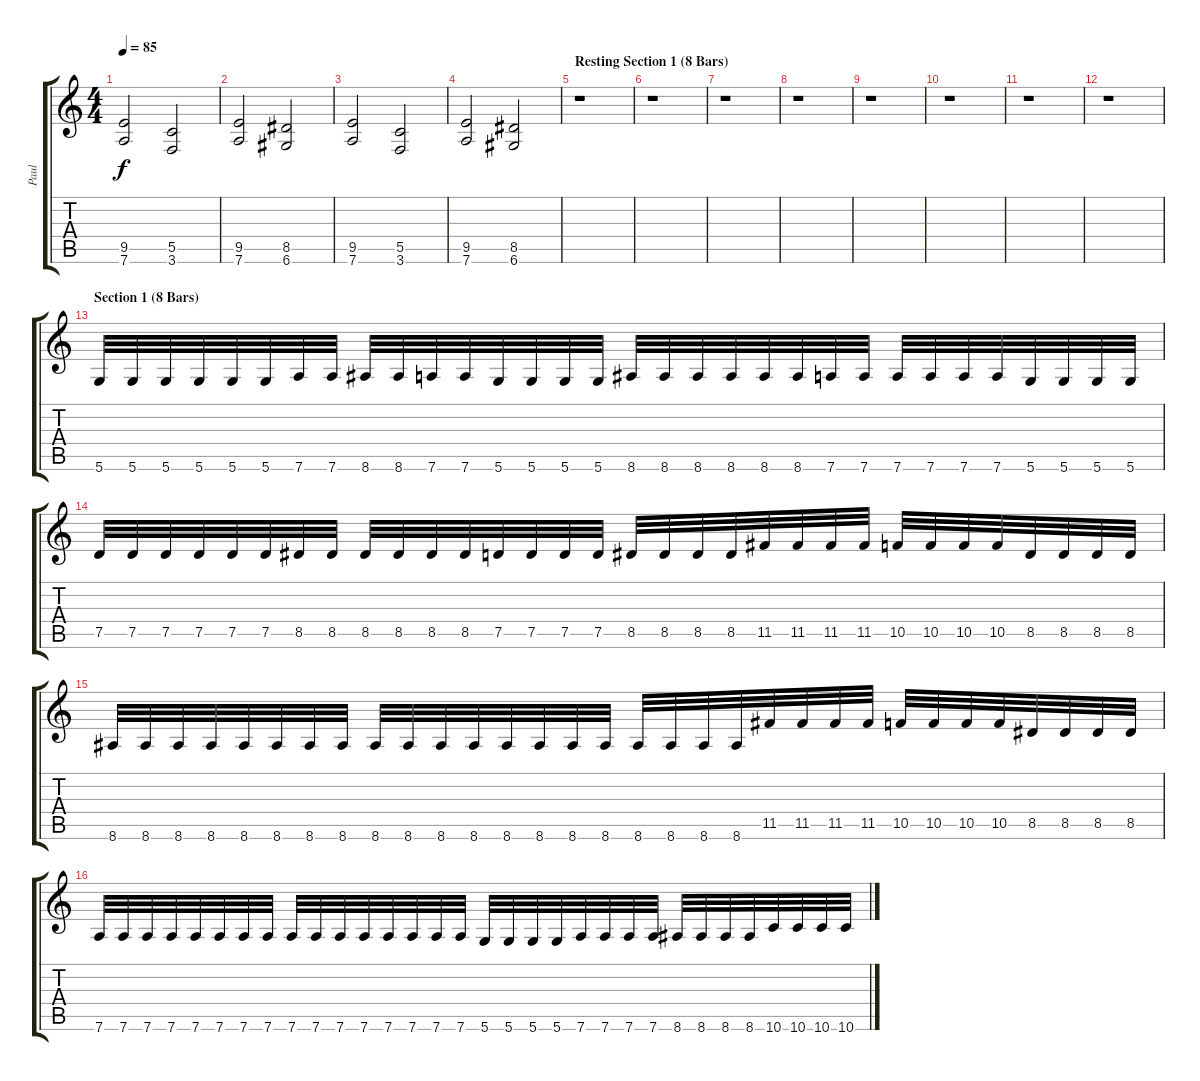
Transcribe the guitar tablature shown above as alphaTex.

\track ("Paul" "Paul") {instrument distortionguitar}
\staff {score tabs}
\tuning (D4 A3 F3 C3 G2 D2) {hide}
\ts (4 4)
\tempo 85
\clef g2
\ks c
(9.5 7.6).2{dy f} (5.5 3.6).2 |
(9.5 7.6).2 (8.5 6.6).2 |
(9.5 7.6).2 (5.5 3.6).2 |
(9.5 7.6).2 (8.5 6.6).2 |
\section ("" "Resting Section 1 (8 Bars)")
r.1 |
r.1 |
r.1 |
r.1 |
r.1 |
r.1 |
r.1 |
r.1 |
\section ("" "Section 1 (8 Bars)")
5.6.32 5.6.32 5.6.32 5.6.32 5.6.32 5.6.32 7.6.32 7.6.32 8.6.32 8.6.32 7.6.32 7.6.32 5.6.32 5.6.32 5.6.32 5.6.32 8.6.32 8.6.32 8.6.32 8.6.32 8.6.32 8.6.32 7.6.32 7.6.32 7.6.32 7.6.32 7.6.32 7.6.32 5.6.32 5.6.32 5.6.32 5.6.32 |
7.5.32 7.5.32 7.5.32 7.5.32 7.5.32 7.5.32 8.5.32 8.5.32 8.5.32 8.5.32 8.5.32 8.5.32 7.5.32 7.5.32 7.5.32 7.5.32 8.5.32 8.5.32 8.5.32 8.5.32 11.5.32 11.5.32 11.5.32 11.5.32 10.5.32 10.5.32 10.5.32 10.5.32 8.5.32 8.5.32 8.5.32 8.5.32 |
8.6.32 8.6.32 8.6.32 8.6.32 8.6.32 8.6.32 8.6.32 8.6.32 8.6.32 8.6.32 8.6.32 8.6.32 8.6.32 8.6.32 8.6.32 8.6.32 8.6.32 8.6.32 8.6.32 8.6.32 11.5.32 11.5.32 11.5.32 11.5.32 10.5.32 10.5.32 10.5.32 10.5.32 8.5.32 8.5.32 8.5.32 8.5.32 |
7.6.32 7.6.32 7.6.32 7.6.32 7.6.32 7.6.32 7.6.32 7.6.32 7.6.32 7.6.32 7.6.32 7.6.32 7.6.32 7.6.32 7.6.32 7.6.32 5.6.32 5.6.32 5.6.32 5.6.32 7.6.32 7.6.32 7.6.32 7.6.32 8.6.32 8.6.32 8.6.32 8.6.32 10.6.32 10.6.32 10.6.32 10.6.32
